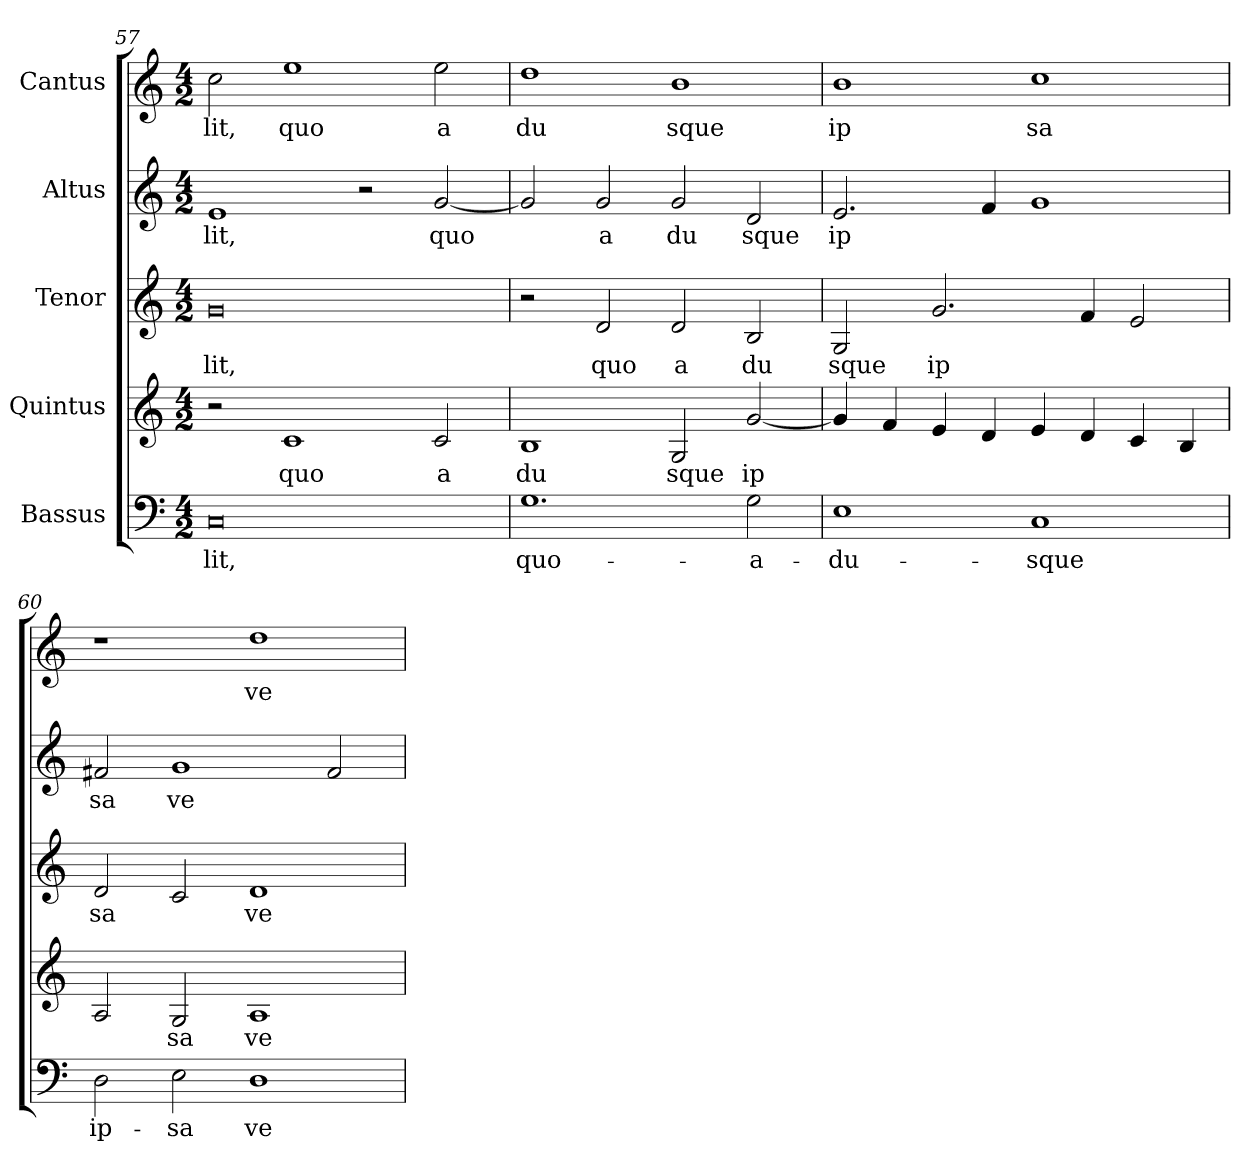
**kern	**text	**kern	**text	**kern	**text	**kern	**text	**kern	**text
*part5	*part5	*part4	*part4	*part3	*part3	*part2	*part2	*part1	*part1
*staff5	*staff5	*staff4	*staff4	*staff3	*staff3	*staff2	*staff2	*staff1	*staff1
*I"Bassus	*	*I"Quintus	*	*I"Tenor	*	*I"Altus	*	*I"Cantus	*
*clefF4	*	*clefG2	*	*clefG2	*	*clefG2	*	*clefG2	*
*M4/2	*	*M4/2	*	*M4/2	*	*M4/2	*	*M4/2	*
=57	=57	=57	=57	=57	=57	=57	=57	=57	=57
!	!LO:LY:b:cj	!	!	!	!LO:LY:b:cj	!	!LO:LY:b:cj	!	!LO:LY:b:cj
0C	-lit,	2r	.	0g	lit,	1e	lit,	2cc\	lit,
!	!	!	!LO:LY:b:cj	!	!	!	!	!	!LO:LY:b:cj
.	.	1c	quo	.	.	.	.	1ee	quo
.	.	.	.	.	.	2r	.	.	.
!	!	!	!LO:LY:b:cj	!	!	!	!LO:LY:b	!	!LO:LY:b:cj
.	.	2c/	a	.	.	[<2g/	quo	2ee\	a
=58	=58	=58	=58	=58	=58	=58	=58	=58	=58
!	!LO:LY:b:cj	!	!LO:LY:b:cj	!	!	!	!	!	!LO:LY:b:cj
1.G	quo-	1B	du	2r	.	2g/]	.	1dd	du
!	!	!	!	!	!LO:LY:b:cj	!	!LO:LY:b:cj	!	!
.	.	.	.	2d/	quo	2g/	a	.	.
!	!	!	!LO:LY:b:cj	!	!LO:LY:b:cj	!	!LO:LY:b:cj	!	!LO:LY:b:cj
.	.	2G/	sque	2d/	a	2g/	du	1b	sque
!	!LO:LY:b:cj	!	!LO:LY:b:cj	!	!LO:LY:b:cj	!	!LO:LY:b:cj	!	!
2G\	-a-	[<2g/	ip	2B/	du	2d/	sque	.	.
=59	=59	=59	=59	=59	=59	=59	=59	=59	=59
!	!LO:LY:b:cj	!	!	!	!LO:LY:b:cj	!	!LO:LY:b:cj	!	!LO:LY:b:cj
1E	-du-	4g/]	.	2G/	sque	2.e/	ip	1b	ip
.	.	4f/	.	.	.	.	.	.	.
!	!	!	!	!	!LO:LY:b:cj	!	!	!	!
.	.	4e/	.	2.g/	ip	.	.	.	.
.	.	4d/	.	.	.	4f/	.	.	.
!	!LO:LY:b:cj	!	!	!	!	!	!	!	!LO:LY:b:cj
1C	-sque	4e/	.	.	.	1g	.	1cc	sa
.	.	4d/	.	4f/	.	.	.	.	.
.	.	4c/	.	2e/	.	.	.	.	.
.	.	4B/	.	.	.	.	.	.	.
=60	=60	=60	=60	=60	=60	=60	=60	=60	=60
!	!LO:LY:b:cj	!	!	!	!LO:LY:b:cj	!	!LO:LY:b:cj	!	!
2D\	ip-	2A/	.	2d/	sa	2f#X/	sa	1r	.
!	!LO:LY:b:cj	!	!LO:LY:b:cj	!	!	!	!LO:LY:b:cj	!	!
2E\	-sa	2G/	sa	2c/	.	1g	ve	.	.
!	!LO:LY:b:cj	!	!LO:LY:b:cj	!	!LO:LY:b:cj	!	!	!	!LO:LY:b:cj
1D	ve-	1A	ve	1d	ve	.	.	1dd	ve
.	.	.	.	.	.	2f#/	.	.	.
=	=	=	=	=	=	=	=	=	=
*-	*-	*-	*-	*-	*-	*-	*-	*-	*-
